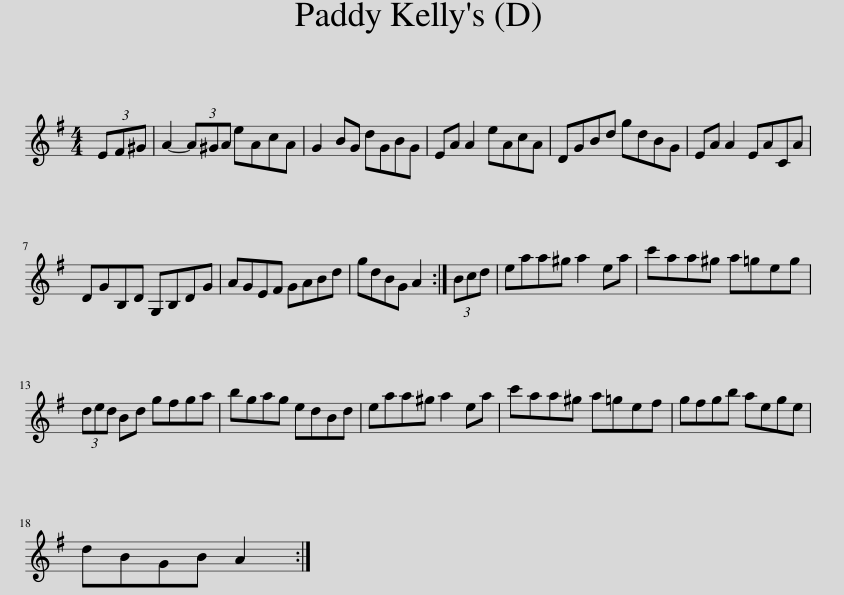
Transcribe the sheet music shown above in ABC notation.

X:1
L:1/8
M:4/4
I:linebreak $
K:G
V:1 treble
V:1
 (3EF^G | A2- (3A^GA eAcA | G2 BG dGBG | EA A2 eAcA | DGBd gdBG | %5
 EA A2 EACA |$ DGB,D G,B,DG | AGEF GABd | gdBG A2 :| (3Bcd | %10
 eaa^g a2 ea | c'aa^g a=geg |$ (3ded Bd gfga | bgag edBd | eaa^g a2 ea | %15
 c'aa^g a=gef | gfgb aege |$ dBGB A2 :| %18
